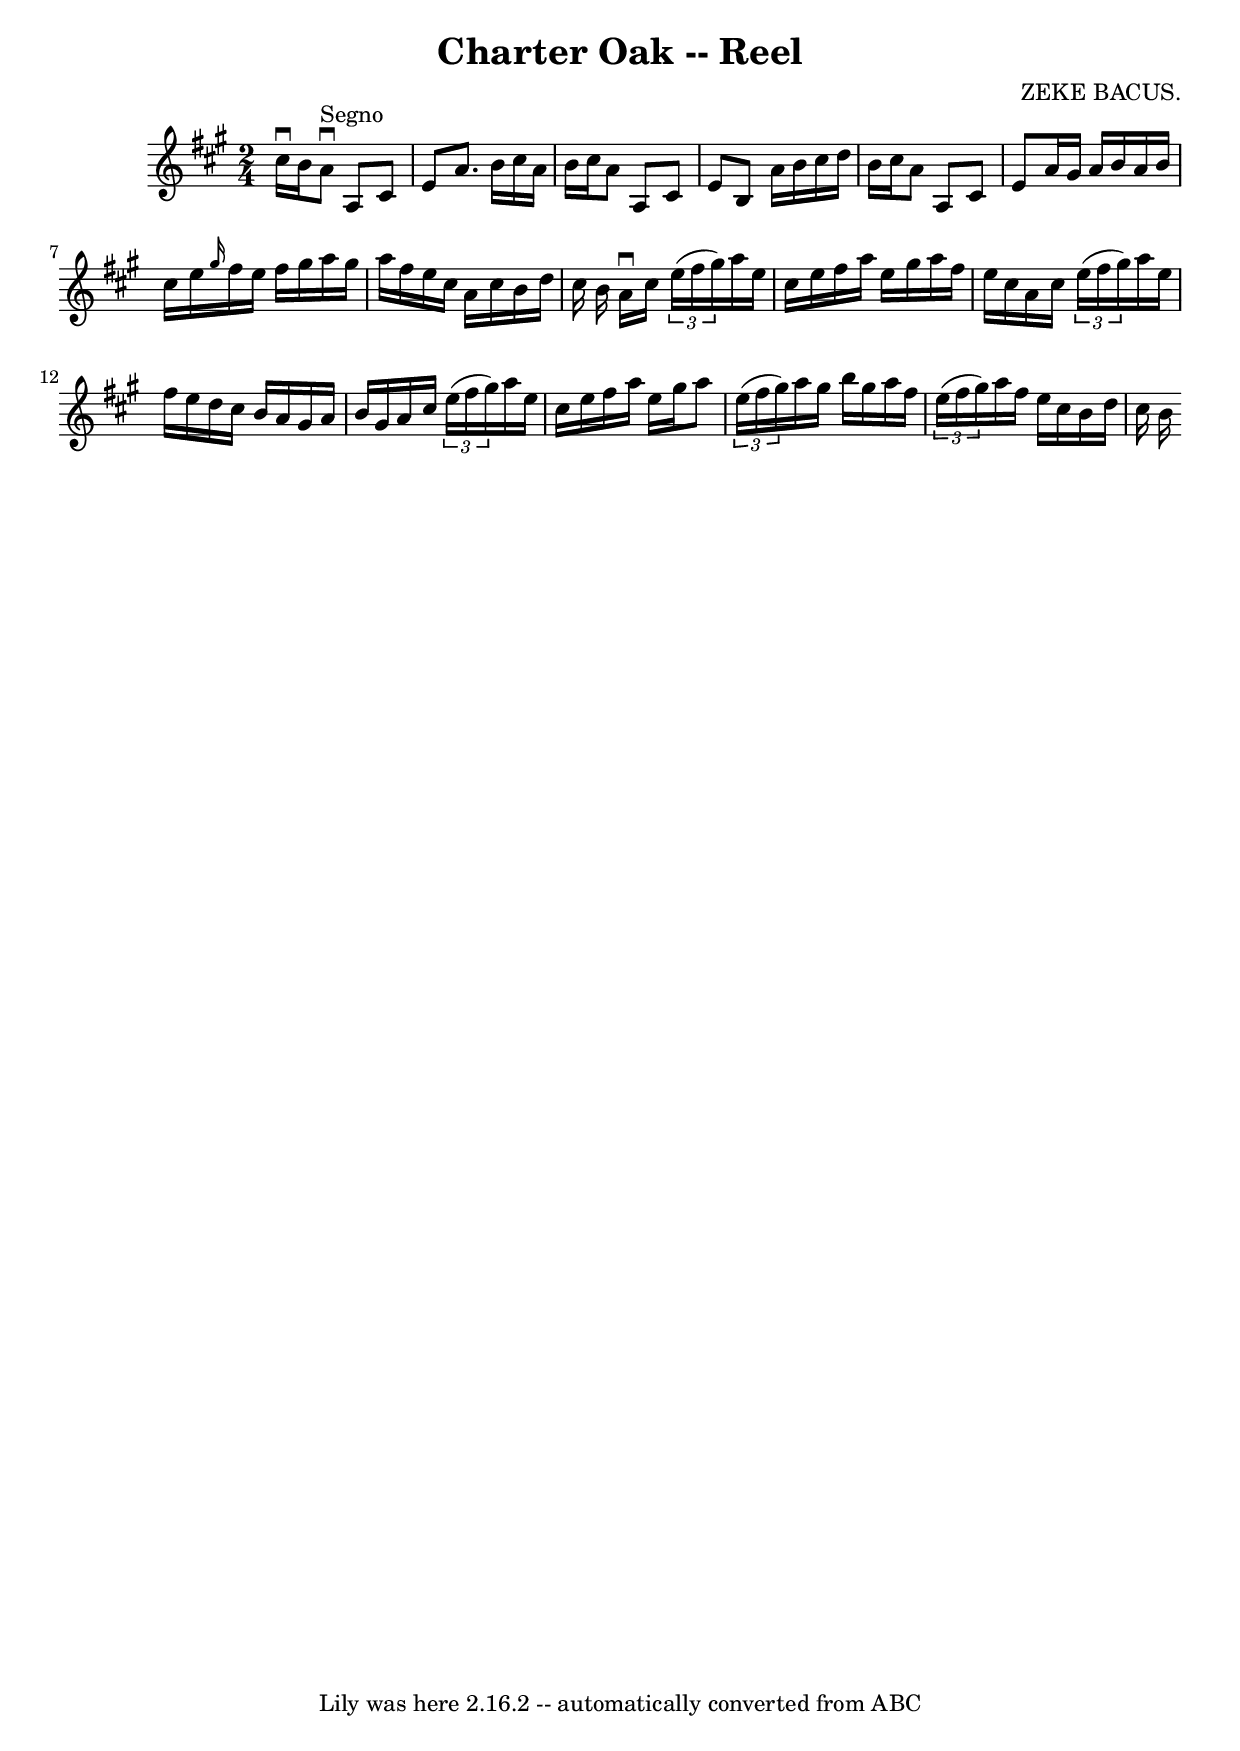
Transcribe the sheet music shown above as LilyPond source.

\version "2.16.2"
\include "Mammoth.ily"
\header {
  %% book = "Ryan's Mammoth Collection"
  composer = "ZEKE BACUS."
  crossRefNumber = "1"
  footnotes = "\\\\354"
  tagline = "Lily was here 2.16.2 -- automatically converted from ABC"
  title = "Charter Oak -- Reel"

}
voicedefault =  {


  \time 2/4 
  \key a \major   cis''16^\downbow b'16     |
  a'8^"Segno"^\downbow a8 cis'8 e'8    |
  a'8. b'16 cis''16       a'16 b'16 cis''16     |
  a'8 a8 cis'8 e'8    |
     b8 a'16 b'16 cis''16 d''16 b'16 cis''16     |
  a'8      a8 cis'8 e'8     |
  a'16 gis'16 a'16 b'16 a'16       b'16 cis''16 e''16     |
  \grace { gis''16  
	 } fis''16 e''16     fis''16 gis''16 a''16 gis''16 a''16 fis''16     |
  
  e''16 cis''16 a'16 cis''16 b'16 d''16 cis''16 b'16       \bar " |." a'16^\downbow cis''16    \times 2/3 { e''16 (fis''16    
						  gis''16)  						} a''16 e''16 cis''16 e''16     |
  fis''16       a''16 e''16 gis''16 a''16 fis''16 e''16 cis''16     |
  
  a'16 cis''16    \times 2/3 { e''16 (fis''16 gis''16) 
			     } a''16       e''16 fis''16 e''16     |
  d''16 cis''16 b'16 a'16       gis'16 a'16 b'16 gis'16     |
  a'16 cis''16    
  \times 2/3 { e''16 (fis''16 gis''16) 
	     } a''16 e''16 cis''16      e''16     |
  fis''16 a''16 e''16 gis''16 a''8    
  \times 2/3 { e''16 (fis''16 gis''16)  	     }    |
  a''16 gis''16 
  b''16 gis''16 a''16 fis''16    \times 2/3 { e''16 (fis''16    
					      gis''16)  					    }    |
  a''16 fis''16 e''16 cis''16 b'16       d''16 cis''16 b'16        \bar " |."   

}

\score{
  <<

    \context Staff="default"
    {
      \voicedefault 
      
    }

  >>
  \layout {
    
  }
  \midi {
  }

}
